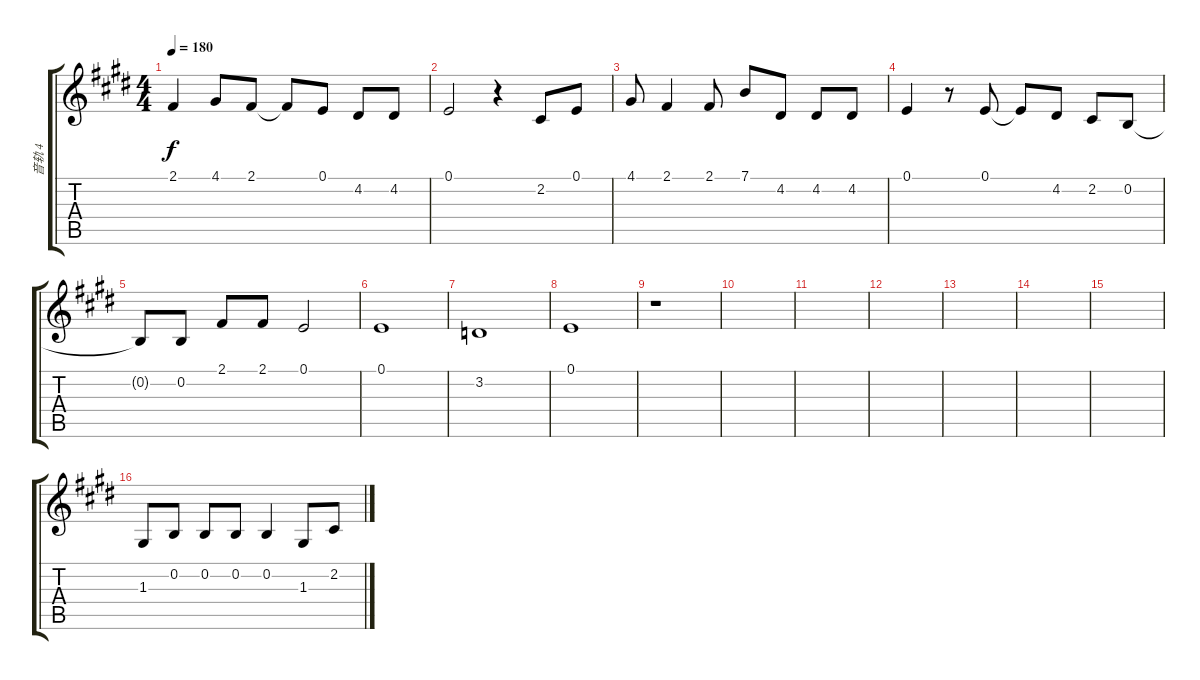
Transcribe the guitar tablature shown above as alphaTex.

\track ("音轨 4" "音轨 4") {instrument flute}
\staff {score tabs}
\tuning (E4 B3 G3 D3 A2 E2) {hide}
\ts (4 4)
\tempo 180
\clef g2
\ks e
2.1.4{dy f} 4.1.8 2.1.8 2.1{t}.8 0.1.8 4.2.8 4.2.8 |
0.1.2 r.4 2.2.8 0.1.8 |
4.1.8 2.1.4 2.1.8 7.1.8 4.2.8 4.2.8 4.2.8 |
0.1.4 r.8 0.1.8 0.1{t}.8 4.2.8 2.2.8 0.2.8 |
0.2{t}.8 0.2.8 2.1.8 2.1.8 0.1.2 |
0.1.1 |
3.2.1 |
0.1.1 |
r.1 |
|
|
|
|
|
|
1.3.8 0.2.8 0.2.8 0.2.8 0.2.4 1.3.8 2.2.8
